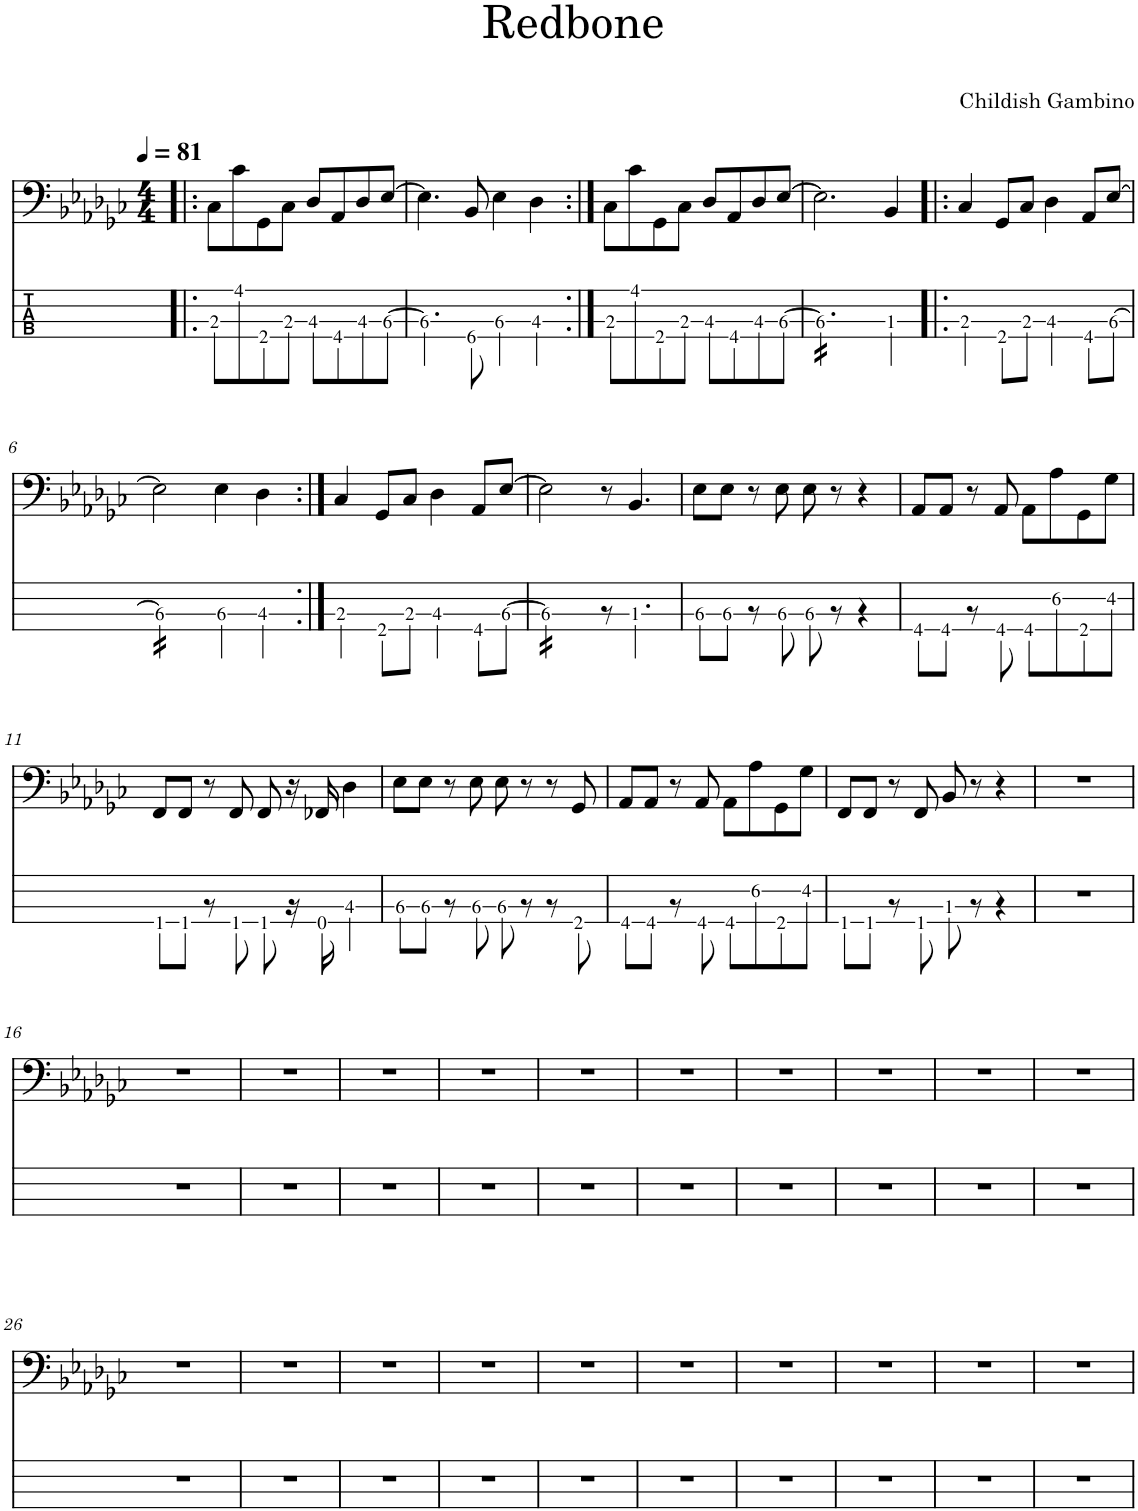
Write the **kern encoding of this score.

**kern	**kern
*part1	*part1
*staff2	*staff1
*I"Electric Bass	*
*I'El. B.	*
*stria4	*
*	*clefF4
*Trd7c12	*Trd7c12
*k[b-e-a-d-g-c-]	*k[b-e-a-d-g-c-]
*M4/4	*M4/4
*MM81	*MM81
=1!|:	=1!|:
8C-\L	8C-\L
8c-\	8c-\
8GG-\	8GG-\
8C-\J	8C-\J
8D-\L	8D-/L
8AA-\	8AA-/
8D-\	8D-/
[8E-\J	[8E-/J
=2	=2
4.E-\]	4.E-\]
8BB-\	8BB-/
4E-\	4E-\
4D-\	4D-\
=3:|!	=3:|!
8C-\L	8C-\L
8c-\	8c-\
8GG-\	8GG-\
8C-\J	8C-\J
8D-\L	8D-/L
8AA-\	8AA-/
8D-\	8D-/
[8E-\J	[8E-/J
=4	=4
2.E-\]	2.E-\]
4BB-\	4BB-/
=5!|:	=5!|:
4C-\	4C-/
8GG-\L	8GG-/L
8C-\J	8C-/J
4D-\	4D-\
8AA-\L	8AA-/L
[8E-\J	[8E-/J
!!LO:LB:g=z
=6	=6
2E-\]	2E-\]
4E-\	4E-\
4D-\	4D-\
=7:|!	=7:|!
4C-\	4C-/
8GG-\L	8GG-/L
8C-\J	8C-/J
4D-\	4D-\
8AA-\L	8AA-/L
[8E-\J	[8E-/J
=8	=8
2E-\]	2E-\]
8r	8r
4.BB-\	4.BB-/
=9	=9
8E-\L	8E-\L
8E-\J	8E-\J
8r	8r
8E-\	8E-\
8E-\	8E-\
8r	8r
4r	4r
=10	=10
8AA-\L	8AA-/L
8AA-\J	8AA-/J
8r	8r
8AA-\	8AA-/
8AA-\L	8AA-\L
8A-\	8A-\
8GG-\	8GG-\
8G-\J	8G-\J
!!LO:LB:g=z
=11	=11
8FF\L	8FF/L
8FF\J	8FF/J
8r	8r
8FF\	8FF/
8FF\	8FF/
16r	16r
16FF-\	16FF-X/
4D-\	4D-\
=12	=12
8E-\L	8E-\L
8E-\J	8E-\J
8r	8r
8E-\	8E-\
8E-\	8E-\
8r	8r
8r	8r
8GG-\	8GG-/
=13	=13
8AA-\L	8AA-/L
8AA-\J	8AA-/J
8r	8r
8AA-\	8AA-/
8AA-\L	8AA-\L
8A-\	8A-\
8GG-\	8GG-\
8G-\J	8G-\J
=14	=14
8FF\L	8FF/L
8FF\J	8FF/J
8r	8r
8FF\	8FF/
8BB-\	8BB-/
8r	8r
4r	4r
=15	=15
1r	1r
!!LO:LB:g=z
=16	=16
1r	1r
=17	=17
1r	1r
=18	=18
1r	1r
=19	=19
1r	1r
=20	=20
1r	1r
=21	=21
1r	1r
=22	=22
1r	1r
=23	=23
1r	1r
=24	=24
1r	1r
=25	=25
1r	1r
!!LO:LB:g=z
=26	=26
1r	1r
=27	=27
1r	1r
=28	=28
1r	1r
=29	=29
1r	1r
=30	=30
1r	1r
=31	=31
1r	1r
=32	=32
1r	1r
=33	=33
1r	1r
=34	=34
1r	1r
=35	=35
1r	1r
=	=
*-	*-
